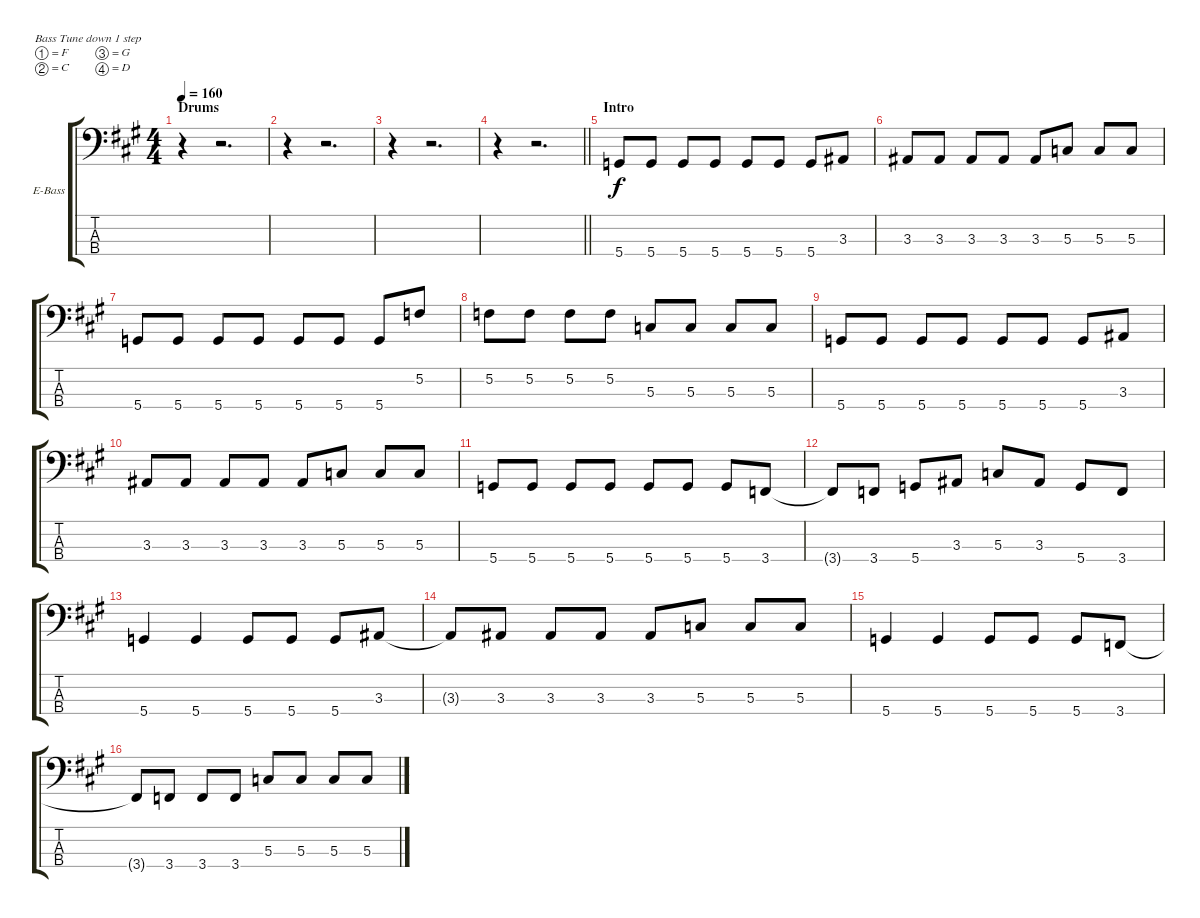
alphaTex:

\bracketExtendMode groupsimilarinstruments
\firstSystemTrackNameOrientation horizontal
\otherSystemsTrackNameOrientation horizontal
\track ("Bass" "E-Bass") {instrument electricbassfinger}
\staff {score tabs}
\tuning (F2 C2 G1 D1)
\ts (4 4)
\beaming (8 2 2 2 2)
\section ("" "Drums")
\tempo 160
\clef f4
\ks a
r.4{dy f instrument electricbassfinger} r.2{d} |
r.4 r.2{d} |
r.4 r.2{d} |
\barLineRight lightlight
r.4 r.2{d} |
\section ("" "Intro")
5.4.8 5.4.8 5.4.8 5.4.8 5.4.8 5.4.8 5.4.8 3.3.8 |
3.3.8 3.3.8 3.3.8 3.3.8 3.3.8 5.3.8 5.3.8 5.3.8 |
5.4.8 5.4.8 5.4.8 5.4.8 5.4.8 5.4.8 5.4.8 5.2.8 |
5.2.8 5.2.8 5.2.8 5.2.8 5.3.8 5.3.8 5.3.8 5.3.8 |
5.4.8 5.4.8 5.4.8 5.4.8 5.4.8 5.4.8 5.4.8 3.3.8 |
3.3.8 3.3.8 3.3.8 3.3.8 3.3.8 5.3.8 5.3.8 5.3.8 |
5.4.8 5.4.8 5.4.8 5.4.8 5.4.8 5.4.8 5.4.8 3.4.8 |
3.4{t}.8 3.4.8 5.4.8 3.3.8 5.3.8 3.3.8 5.4.8 3.4.8 |
5.4.4 5.4.4 5.4.8 5.4.8 5.4.8 3.3.8 |
3.3{t}.8 3.3.8 3.3.8 3.3.8 3.3.8 5.3.8 5.3.8 5.3.8 |
5.4.4 5.4.4 5.4.8 5.4.8 5.4.8 3.4.8 |
3.4{t}.8 3.4.8 3.4.8 3.4.8 5.3.8 5.3.8 5.3.8 5.3.8
